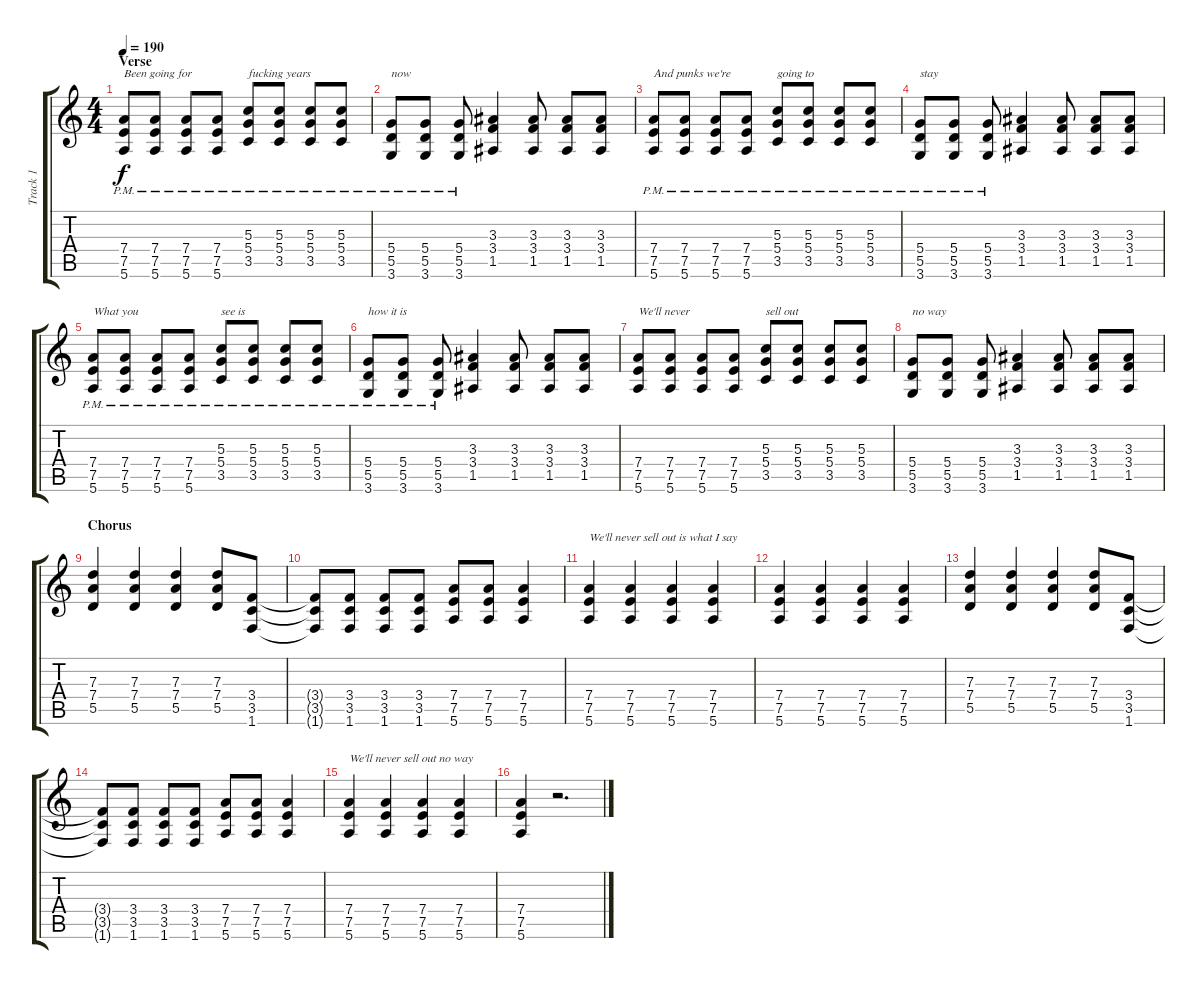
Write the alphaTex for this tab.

\track ("Track 1" "Track 1") {instrument distortionguitar}
\staff {score tabs}
\tuning (E4 B3 G3 D3 A2 E2) {hide}
\ts (4 4)
\section ("" "Verse")
\tempo 190
\clef g2
\ks c
(7.4{pm} 7.5{pm} 5.6{pm}).8{txt "Been going for" dy f} (7.4{pm} 7.5{pm} 5.6{pm}).8 (7.4{pm} 7.5{pm} 5.6{pm}).8 (7.4{pm} 7.5{pm} 5.6{pm}).8 (5.3{pm} 5.4{pm} 3.5{pm}).8{txt "fucking years"} (5.3{pm} 5.4{pm} 3.5{pm}).8 (5.3{pm} 5.4{pm} 3.5{pm}).8 (5.3{pm} 5.4{pm} 3.5{pm}).8 |
(5.4{pm} 5.5{pm} 3.6{pm}).8{txt "now"} (5.4{pm} 5.5{pm} 3.6{pm}).8 (5.4{pm} 5.5{pm} 3.6{pm}).8 (3.3 3.4 1.5).4 (3.3 3.4 1.5).8 (3.3 3.4 1.5).8 (3.3 3.4 1.5).8 |
(7.4{pm} 7.5{pm} 5.6{pm}).8{txt "And punks we're"} (7.4{pm} 7.5{pm} 5.6{pm}).8 (7.4{pm} 7.5{pm} 5.6{pm}).8 (7.4{pm} 7.5{pm} 5.6{pm}).8 (5.3{pm} 5.4{pm} 3.5{pm}).8{txt "going to"} (5.3{pm} 5.4{pm} 3.5{pm}).8 (5.3{pm} 5.4{pm} 3.5{pm}).8 (5.3{pm} 5.4{pm} 3.5{pm}).8 |
(5.4{pm} 5.5{pm} 3.6{pm}).8{txt "stay"} (5.4{pm} 5.5{pm} 3.6{pm}).8 (5.4{pm} 5.5{pm} 3.6{pm}).8 (3.3 3.4 1.5).4 (3.3 3.4 1.5).8 (3.3 3.4 1.5).8 (3.3 3.4 1.5).8 |
(7.4{pm} 7.5{pm} 5.6{pm}).8{txt "What you"} (7.4{pm} 7.5{pm} 5.6{pm}).8 (7.4{pm} 7.5{pm} 5.6{pm}).8 (7.4{pm} 7.5{pm} 5.6{pm}).8 (5.3{pm} 5.4{pm} 3.5{pm}).8{txt "see is"} (5.3{pm} 5.4{pm} 3.5{pm}).8 (5.3{pm} 5.4{pm} 3.5{pm}).8 (5.3{pm} 5.4{pm} 3.5{pm}).8 |
(5.4{pm} 5.5{pm} 3.6{pm}).8{txt "how it is"} (5.4{pm} 5.5{pm} 3.6{pm}).8 (5.4{pm} 5.5{pm} 3.6{pm}).8 (3.3 3.4 1.5).4 (3.3 3.4 1.5).8 (3.3 3.4 1.5).8 (3.3 3.4 1.5).8 |
(7.4 7.5 5.6).8{txt "We'll never"} (7.4 7.5 5.6).8 (7.4 7.5 5.6).8 (7.4 7.5 5.6).8 (5.3 5.4 3.5).8{txt "sell out"} (5.3 5.4 3.5).8 (5.3 5.4 3.5).8 (5.3 5.4 3.5).8 |
(5.4 5.5 3.6).8{txt "no way"} (5.4 5.5 3.6).8 (5.4 5.5 3.6).8 (3.3 3.4 1.5).4 (3.3 3.4 1.5).8 (3.3 3.4 1.5).8 (3.3 3.4 1.5).8 |
\section ("" "Chorus")
(7.3 7.4 5.5).4 (7.3 7.4 5.5).4 (7.3 7.4 5.5).4 (7.3 7.4 5.5).8 (3.4 3.5 1.6).8 |
(3.4{t} 3.5{t} 1.6{t}).8 (3.4 3.5 1.6).8 (3.4 3.5 1.6).8 (3.4 3.5 1.6).8 (7.4 7.5 5.6).8 (7.4 7.5 5.6).8 (7.4 7.5 5.6).4 |
(7.4 7.5 5.6).4{txt "We'll never sell out is what I say"} (7.4 7.5 5.6).4 (7.4 7.5 5.6).4 (7.4 7.5 5.6).4 |
(7.4 7.5 5.6).4 (7.4 7.5 5.6).4 (7.4 7.5 5.6).4 (7.4 7.5 5.6).4 |
(7.3 7.4 5.5).4 (7.3 7.4 5.5).4 (7.3 7.4 5.5).4 (7.3 7.4 5.5).8 (3.4 3.5 1.6).8 |
(3.4{t} 3.5{t} 1.6{t}).8 (3.4 3.5 1.6).8 (3.4 3.5 1.6).8 (3.4 3.5 1.6).8 (7.4 7.5 5.6).8 (7.4 7.5 5.6).8 (7.4 7.5 5.6).4 |
(7.4 7.5 5.6).4{txt "We'll never sell out no way"} (7.4 7.5 5.6).4 (7.4 7.5 5.6).4 (7.4 7.5 5.6).4 |
(7.4 7.5 5.6).4 r.2{d}
